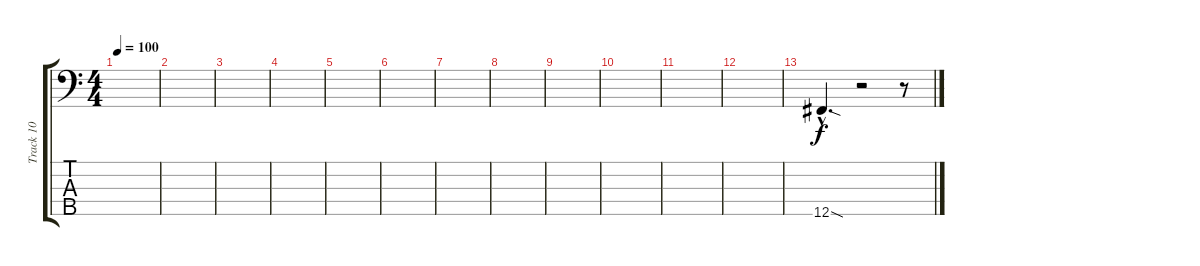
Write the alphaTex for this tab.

\track ("Track 10" "Track 10") {instrument fretlessbass}
\staff {score tabs}
\tuning (E2 B1 Gb1 Db1 Gb0) {hide}
\ts (4 4)
\tempo 100
\clef f4
\ks c
|
|
|
|
|
|
|
|
|
|
|
|
12.5{sod hac}.4{d} r.2 r.8
